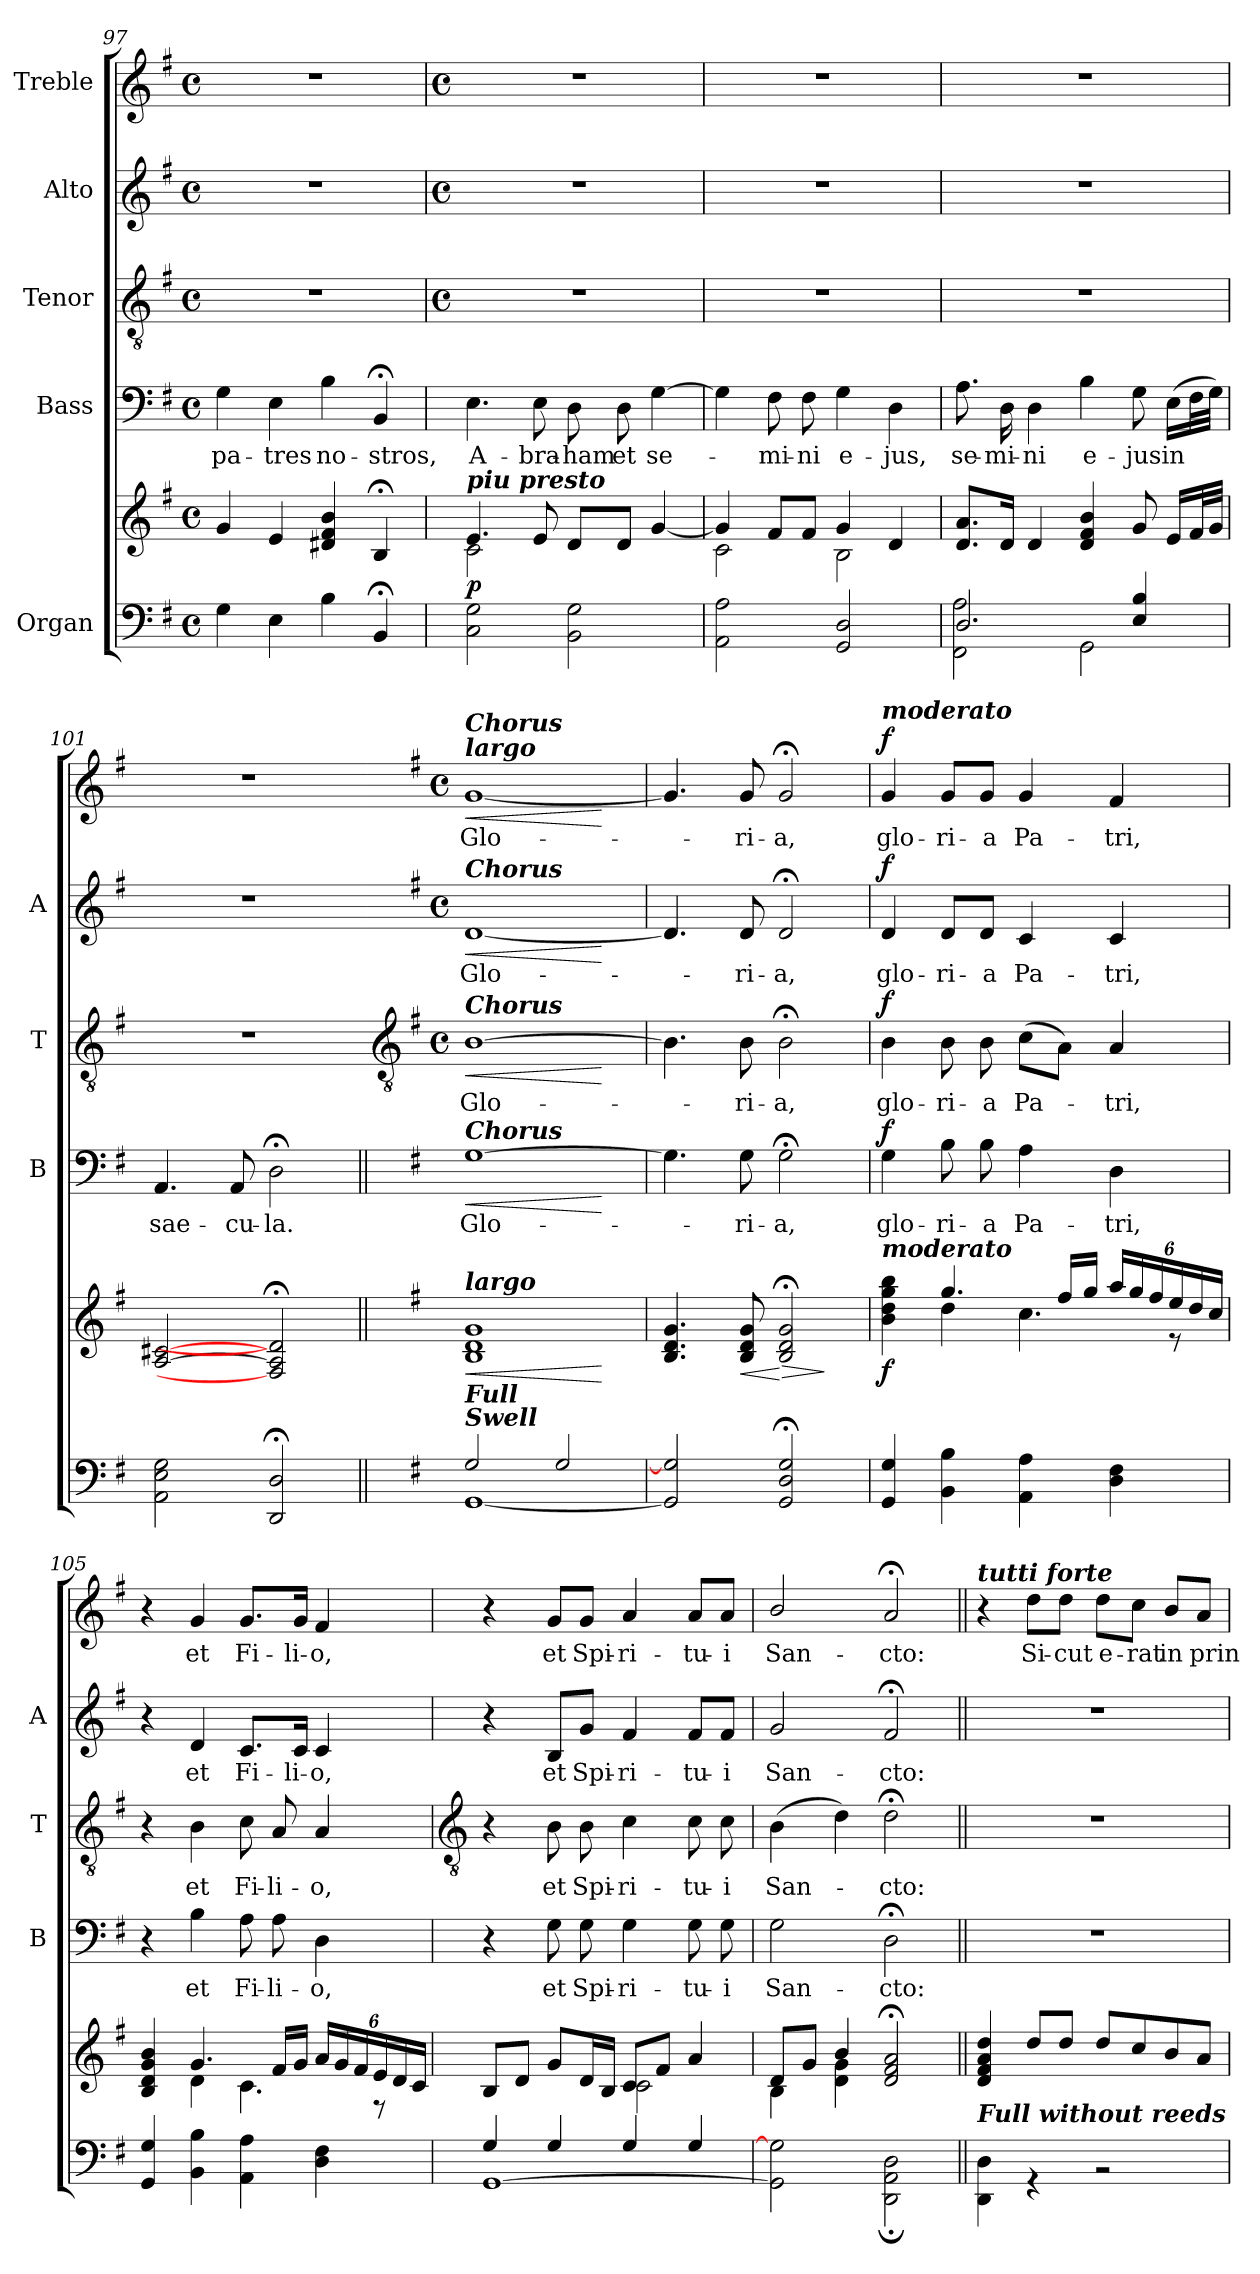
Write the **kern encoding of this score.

**kern	**kern	**dynam	**kern	**text	**dynam	**kern	**text	**dynam	**kern	**text	**dynam	**kern	**text	**dynam
*part5	*part5	*part5	*part4	*part4	*part4	*part3	*part3	*part3	*part2	*part2	*part2	*part1	*part1	*part1
*staff6	*staff5	*staff5/6	*staff4	*staff4	*staff4	*staff3	*staff3	*staff3	*staff2	*staff2	*staff2	*staff1	*staff1	*staff1
*I"Organ	*	*	*I"Bass	*	*	*I"Tenor	*	*	*I"Alto	*	*	*I"Treble	*	*
*	*	*	*I'B	*	*	*I'T	*	*	*I'A	*	*	*	*	*
*clefF4	*clefG2	*	*clefF4	*	*	*clefGv2	*	*	*clefG2	*	*	*clefG2	*	*
*k[f#]	*k[f#]	*	*k[f#]	*	*	*k[f#]	*	*	*k[f#]	*	*	*k[f#]	*	*
*G:	*G:	*	*G:	*	*	*G:	*	*	*G:	*	*	*G:	*	*
*M4/4	*M4/4	*	*M4/4	*	*	*M4/4	*	*	*M4/4	*	*	*M4/4	*	*
*met(c)	*met(c)	*	*met(c)	*	*	*met(c)	*	*	*met(c)	*	*	*met(c)	*	*
=97	=97	=97	=97	=97	=97	=97	=97	=97	=97	=97	=97	=97	=97	=97
!	!	!	!	!LO:LY:b	!	!	!	!	!	!	!	!	!	!
4G	4g	.	4G	pa-	.	1r	.	.	1r	.	.	1r	.	.
!	!	!	!	!LO:LY:b	!	!	!	!	!	!	!	!	!	!
4E	4e	.	4E	-tres	.	.	.	.	.	.	.	.	.	.
!	!	!	!	!LO:LY:b	!	!	!	!	!	!	!	!	!	!
4B	4d#X 4f# 4b	.	4B	no-	.	.	.	.	.	.	.	.	.	.
!	!	!	!	!LO:LY:b	!	!	!	!	!	!	!	!	!	!
4BB;	4B;<	.	4BB;<	-stros,	.	.	.	.	.	.	.	.	.	.
!!LO:LB:g=z
=98	=98	=98	=98	=98	=98	=98	=98	=98	=98	=98	=98	=98	=98	=98
*	*	*	*	*	*	*M4/4	*	*	*M4/4	*	*	*M4/4	*	*
*	*	*	*	*	*	*met(c)	*	*	*met(c)	*	*	*met(c)	*	*
*	*^	*	*	*	*	*	*	*	*	*	*	*	*	*
!	!LO:TX:a:Bi:t=piu presto	!	!	!	!	!	!	!	!	!	!	!	!	!	!
!	!	!	!LO:DY:b	!	!LO:LY:b	!	!	!	!	!	!	!	!	!	!
2C 2G	4.e	2c\	p	4.E	A-	.	1r	.	.	1r	.	.	1r	.	.
!	!	!	!	!	!LO:LY:b	!	!	!	!	!	!	!	!	!	!
.	8e	.	.	8E	-bra-	.	.	.	.	.	.	.	.	.	.
!	!	!	!	!	!LO:LY:b	!	!	!	!	!	!	!	!	!	!
2BB 2G	8dL	2ryy	.	8D	-ham	.	.	.	.	.	.	.	.	.	.
!	!	!	!	!	!LO:LY:b	!	!	!	!	!	!	!	!	!	!
.	8dJ	.	.	8D	et	.	.	.	.	.	.	.	.	.	.
!	!	!	!	!	!LO:LY:b	!	!	!	!	!	!	!	!	!	!
.	[4g	.	.	[4G	se-	.	.	.	.	.	.	.	.	.	.
=99	=99	=99	=99	=99	=99	=99	=99	=99	=99	=99	=99	=99	=99	=99	=99
2AA 2A	4g]	2c\	.	4G]	.	.	1r	.	.	1r	.	.	1r	.	.
!	!	!	!	!	!LO:LY:b	!	!	!	!	!	!	!	!	!	!
.	8f#L	.	.	8F#	mi-	.	.	.	.	.	.	.	.	.	.
!	!	!	!	!	!LO:LY:b	!	!	!	!	!	!	!	!	!	!
.	8f#J	.	.	8F#	-ni	.	.	.	.	.	.	.	.	.	.
!	!	!	!	!	!LO:LY:b	!	!	!	!	!	!	!	!	!	!
2GG 2D	4g	2B\	.	4G	e-	.	.	.	.	.	.	.	.	.	.
!	!	!	!	!	!LO:LY:b	!	!	!	!	!	!	!	!	!	!
.	4d	.	.	4D	-jus,	.	.	.	.	.	.	.	.	.	.
*	*v	*v	*	*	*	*	*	*	*	*	*	*	*	*	*
=100	=100	=100	=100	=100	=100	=100	=100	=100	=100	=100	=100	=100	=100	=100
*^	*	*	*	*	*	*	*	*	*	*	*	*	*	*
!	!	!	!	!	!LO:LY:b	!	!	!	!	!	!	!	!	!	!
2.D/	2FF#\ 2A\	8.d 8.aL	.	8.A	se-	.	1r	.	.	1r	.	.	1r	.	.
!	!	!	!	!	!LO:LY:b	!	!	!	!	!	!	!	!	!	!
.	.	16dJ	.	16D	-mi-	.	.	.	.	.	.	.	.	.	.
!	!	!	!	!	!LO:LY:b	!	!	!	!	!	!	!	!	!	!
.	.	4d	.	4D	-ni	.	.	.	.	.	.	.	.	.	.
!	!	!	!	!	!LO:LY:b	!	!	!	!	!	!	!	!	!	!
.	2GG\	4d 4f# 4b	.	4B	e-	.	.	.	.	.	.	.	.	.	.
!	!	!	!	!	!LO:LY:b	!	!	!	!	!	!	!	!	!	!
4E/ 4B/	.	8g	.	8G	-jus	.	.	.	.	.	.	.	.	.	.
!	!	!	!	!	!LO:LY:b	!	!	!	!	!	!	!	!	!	!
.	.	16eLL	.	(>16ELL	in	.	.	.	.	.	.	.	.	.	.
.	.	32f#L	.	32F#L	.	.	.	.	.	.	.	.	.	.	.
.	.	32gJJJ	.	32GJJJ)	.	.	.	.	.	.	.	.	.	.	.
*v	*v	*	*	*	*	*	*	*	*	*	*	*	*	*	*
=101	=101	=101	=101	=101	=101	=101	=101	=101	=101	=101	=101	=101	=101	=101
*	*^	*	*	*	*	*	*	*	*	*	*	*	*	*
!	!	!	!	!	!LO:LY:b	!	!	!	!	!	!	!	!	!	!
2AA 2E 2G	[2A [2c#X	1ryy	.	4.AA	sae-	.	1r	.	.	1r	.	.	1r	.	.
!	!	!	!	!	!LO:LY:b	!	!	!	!	!	!	!	!	!	!
.	.	.	.	8AA	-cu-	.	.	.	.	.	.	.	.	.	.
!	!	!	!	!	!LO:LY:b	!	!	!	!	!	!	!	!	!	!
2DD; 2D;	2F#];< 2A];< 2d];<	.	.	2D;<	-la.	.	.	.	.	.	.	.	.	.	.
*	*v	*v	*	*	*	*	*	*	*	*	*	*	*	*	*
!!LO:LB:g=z
=102||	=102||	=102	=102||	=102	=102	=102	=102	=102	=102	=102	=102	=102	=102	=102
*	*	*	*	*	*	*clefGv2	*	*	*	*	*	*	*	*
*	*	*	*	*	*	*k[f#]	*	*	*k[f#]	*	*	*k[f#]	*	*
*	*	*	*	*	*	*G:	*	*	*G:	*	*	*G:	*	*
*	*	*	*	*	*	*M4/4	*	*	*M4/4	*	*	*M4/4	*	*
*	*	*	*	*	*	*met(c)	*	*	*met(c)	*	*	*met(c)	*	*
*^	*	*	*	*	*	*	*	*	*	*	*	*	*	*
!	!	!	!	!	!	!	!	!	!	!	!	!	!LO:TX:a:Bi:t=largo	!	!
!	!	!	!	!	!	!	!	!	!	!	!	!	!LO:TX:a:Bi:t=Chorus	!	!
!	!	!	!	!	!	!	!	!	!	!LO:TX:a:Bi:t=Chorus	!	!	!	!	!
!	!	!	!	!	!	!	!LO:TX:a:Bi:t=Chorus	!	!	!	!	!	!	!	!
!	!	!	!	!LO:TX:a:Bi:t=Chorus	!	!	!	!	!	!	!	!	!	!	!
!	!	!LO:TX:b:Bi:t=Full\nSwell	!	!	!	!	!	!	!	!	!	!	!	!	!
!	!	!LO:TX:a:Bi:t=largo	!	!	!	!	!	!	!	!	!	!	!	!	!
!	!	!	!LO:HP:b	!	!LO:LY:b	!LO:HP:b	!	!LO:LY:b	!LO:HP:b	!	!LO:LY:b	!LO:HP:b	!	!LO:LY:b	!LO:HP:b
2G/	[1GG	1B 1d 1g	<	[1G	Glo-	<	[1B	Glo-	<	[1d	Glo-	<	[1g	Glo-	<
2G/	.	.	.	.	.	.	.	.	.	.	.	.	.	.	.
*v	*v	*	*	*	*	*	*	*	*	*	*	*	*	*	*
.	.	[	.	.	[	.	.	[	.	.	[	.	.	[
=103	=103	=103	=103	=103	=103	=103	=103	=103	=103	=103	=103	=103	=103	=103
!	!	!LO:HP:b	!	!	!	!	!	!	!	!	!	!	!	!
*	*^	*	*	*	*	*	*	*	*	*	*	*	*	*
2GG] 2G]	4.B 4.d 4.g	1ryy	>	4.G]	.	.	4.B]	.	.	4.d]	.	.	4.g]	.	.
!	!	!	!LO:HP:n=1:b	!	!LO:LY:b	!	!	!LO:LY:b	!	!	!LO:LY:b	!	!	!LO:LY:b	!
.	8B 8d 8g	.	] <	8G	ri-	.	8B	ri-	.	8d	ri-	.	8g	ri-	.
!	!	!	!LO:HP:n=1:b	!	!LO:LY:b	!	!	!LO:LY:b	!	!	!LO:LY:b	!	!	!LO:LY:b	!
2GG; 2D; 2G;	2B;< 2d;< 2g;<	.	[ >	2G;<	-a,	.	2B;<	-a,	.	2d;<	-a,	.	2g;<	-a,	.
*	*v	*v	*	*	*	*	*	*	*	*	*	*	*	*	*
.	.	]	.	.	.	.	.	.	.	.	.	.	.	.
=104	=104	=104	=104	=104	=104	=104	=104	=104	=104	=104	=104	=104	=104	=104
*	*^	*	*	*	*	*	*	*	*	*	*	*	*	*
!	!	!	!	!	!	!	!	!	!	!	!	!	!LO:TX:a:Bi:t=moderato	!	!
!	!LO:TX:a:Bi:t=moderato	!	!	!	!	!	!	!	!	!	!	!	!	!	!
!	!	!	!LO:DY:b	!	!LO:LY:b	!LO:DY:b	!	!LO:LY:b	!LO:DY:b	!	!LO:LY:b	!LO:DY:b	!	!LO:LY:b	!LO:DY:b
4GG 4G	4b 4dd 4gg 4bb	4ryy	f	4G	glo-	f	4B	glo-	f	4d	glo-	f	4g	glo-	f
!	!	!	!	!	!LO:LY:b	!	!	!LO:LY:b	!	!	!LO:LY:b	!	!	!LO:LY:b	!
4BB 4B	4.gg/	4dd\	.	8B	-ri-	.	8B	-ri-	.	8d/L	-ri-	.	8g/L	-ri-	.
!	!	!	!	!	!LO:LY:b	!	!	!LO:LY:b	!	!	!LO:LY:b	!	!	!LO:LY:b	!
.	.	.	.	8B	-a	.	8B	-a	.	8d/J	-a	.	8g/J	-a	.
!	!	!	!	!	!LO:LY:b	!	!	!LO:LY:b	!	!	!LO:LY:b	!	!	!LO:LY:b	!
4AA 4A	.	4.cc\	.	4A	Pa-	.	(>8cL	Pa-	.	4c	Pa-	.	4g	Pa-	.
.	16ff#/LL	.	.	.	.	.	8AJ)	.	.	.	.	.	.	.	.
.	16gg/JJ	.	.	.	.	.	.	.	.	.	.	.	.	.	.
!	!	!	!	!	!LO:LY:b	!	!	!LO:LY:b	!	!	!LO:LY:b	!	!	!LO:LY:b	!
4D 4F#	24aa/LL	.	.	4D	-tri,	.	4A	tri,	.	4c	-tri,	.	4f#	-tri,	.
.	24gg/	.	.	.	.	.	.	.	.	.	.	.	.	.	.
.	24ff#/	.	.	.	.	.	.	.	.	.	.	.	.	.	.
.	24ee/	8r	.	.	.	.	.	.	.	.	.	.	.	.	.
.	24dd/	.	.	.	.	.	.	.	.	.	.	.	.	.	.
.	24cc/JJ	.	.	.	.	.	.	.	.	.	.	.	.	.	.
=105	=105	=105	=105	=105	=105	=105	=105	=105	=105	=105	=105	=105	=105	=105	=105
4GG 4G	4B 4d 4g 4b	4ryy	.	4r	.	.	4r	.	.	4r	.	.	4r	.	.
!	!	!	!	!	!LO:LY:b	!	!	!LO:LY:b	!	!	!LO:LY:b	!	!	!LO:LY:b	!
4BB 4B	4.g	4d\	.	4B	et	.	4B	et	.	4d	et	.	4g	et	.
!	!	!	!	!	!LO:LY:b	!	!	!LO:LY:b	!	!	!LO:LY:b	!	!	!LO:LY:b	!
4AA 4A	.	4.c\	.	8A	Fi-	.	8c	Fi-	.	8.c/L	Fi-	.	8.g/L	Fi-	.
!	!	!	!	!	!LO:LY:b	!	!	!LO:LY:b	!	!	!	!	!	!	!
.	16f#LL	.	.	8A	-li-	.	8A	-li-	.	.	.	.	.	.	.
!	!	!	!	!	!	!	!	!	!	!	!LO:LY:b	!	!	!LO:LY:b	!
.	16gJJ	.	.	.	.	.	.	.	.	16c/Jk	-li-	.	16g/Jk	-li-	.
!	!	!	!	!	!LO:LY:b	!	!	!LO:LY:b	!	!	!LO:LY:b	!	!	!LO:LY:b	!
4D 4F#	24aLL	.	.	4D	-o,	.	4A	-o,	.	4c	-o,	.	4f#	-o,	.
.	24g	.	.	.	.	.	.	.	.	.	.	.	.	.	.
.	24f#	.	.	.	.	.	.	.	.	.	.	.	.	.	.
.	24e	8r	.	.	.	.	.	.	.	.	.	.	.	.	.
.	24d	.	.	.	.	.	.	.	.	.	.	.	.	.	.
.	24cJJ	.	.	.	.	.	.	.	.	.	.	.	.	.	.
!!LO:LB:g=z
=106	=106	=106	=106	=106	=106	=106	=106	=106	=106	=106	=106	=106	=106	=106	=106
*	*	*	*	*	*	*	*clefGv2	*	*	*	*	*	*	*	*
*^	*	*	*	*	*	*	*	*	*	*	*	*	*	*	*
*	*^	*	*	*	*	*	*	*	*	*	*	*	*	*	*	*
4G/	2ryy	[1GG	8BL	2ryy	.	4r	.	.	4r	.	.	4r	.	.	4r	.	.
.	.	.	8dJ	.	.	.	.	.	.	.	.	.	.	.	.	.	.
!	!	!	!	!	!	!	!LO:LY:b	!	!	!LO:LY:b	!	!	!LO:LY:b	!	!	!LO:LY:b	!
4G/	.	.	8gL	.	.	8G	et	.	8B	et	.	8B/L	et	.	8g/L	et	.
!	!	!	!	!	!	!	!LO:LY:b	!	!	!LO:LY:b	!	!	!LO:LY:b	!	!	!LO:LY:b	!
.	.	.	16dL	.	.	8G	Spi-	.	8B	Spi-	.	8g/J	Spi-	.	8g/J	Spi-	.
.	.	.	16BJJ	.	.	.	.	.	.	.	.	.	.	.	.	.	.
!	!	!	!	!	!	!	!LO:LY:b	!	!	!LO:LY:b	!	!	!LO:LY:b	!	!	!LO:LY:b	!
2ryy	4G/	.	8cL	2c\	.	4G	-ri-	.	4c	-ri-	.	4f#	-ri-	.	4a	-ri-	.
.	.	.	8f#J	.	.	.	.	.	.	.	.	.	.	.	.	.	.
!	!	!	!	!	!	!	!LO:LY:b	!	!	!LO:LY:b	!	!	!LO:LY:b	!	!	!LO:LY:b	!
.	4G/	.	4a	.	.	8G	-tu-	.	8c	-tu-	.	8f#/L	-tu-	.	8a/L	-tu-	.
!	!	!	!	!	!	!	!LO:LY:b	!	!	!LO:LY:b	!	!	!LO:LY:b	!	!	!LO:LY:b	!
.	.	.	.	.	.	8G	-i	.	8c	-i	.	8f#/J	-i	.	8a/J	-i	.
*	*v	*v	*	*	*	*	*	*	*	*	*	*	*	*	*	*	*
=107	=107	=107	=107	=107	=107	=107	=107	=107	=107	=107	=107	=107	=107	=107	=107	=107
!	!	!	!	!	!	!LO:LY:b	!	!	!LO:LY:b	!	!	!LO:LY:b	!	!	!LO:LY:b	!
1ryy	2GG] 2G]	8dL	4B\	.	2G	San-	.	(>4B	San-	.	2g	San-	.	2b/	San-	.
.	.	8gJ	.	.	.	.	.	.	.	.	.	.	.	.	.	.
.	.	4b/	4d\ 4g\	.	.	.	.	4d)	.	.	.	.	.	.	.	.
!	!	!	!	!	!	!LO:LY:b	!	!	!LO:LY:b	!	!	!LO:LY:b	!	!	!LO:LY:b	!
.	2DD; 2AA; 2D;	2d;< 2f#;< 2a;<	2ryy	.	2D;<	-cto:	.	2d;<	cto:	.	2f#;<	-cto:	.	2a;<	-cto:	.
=108||	=108||	=108||	=108||	=108||	=108||	=108||	=108||	=108||	=108||	=108||	=108||	=108||	=108||	=108||	=108||	=108||
!	!	!	!	!	!	!	!	!	!	!	!	!	!	!LO:TX:a:Bi:t=tutti forte	!	!
!	!	!LO:TX:b:Bi:t=Full without reeds	!	!	!	!	!	!	!	!	!	!	!	!	!	!
1ryy	4DD 4D	4d 4f# 4a 4dd	1ryy	.	1r	.	.	1r	.	.	1r	.	.	4r	.	.
!	!	!	!	!	!	!	!	!	!	!	!	!	!	!	!LO:LY:b	!
.	4r	8ddL	.	.	.	.	.	.	.	.	.	.	.	8dd\L	Si-	.
!	!	!	!	!	!	!	!	!	!	!	!	!	!	!	!LO:LY:b	!
.	.	8ddJ	.	.	.	.	.	.	.	.	.	.	.	8dd\J	-cut	.
!	!	!	!	!	!	!	!	!	!	!	!	!	!	!	!LO:LY:b	!
.	2r	8ddL	.	.	.	.	.	.	.	.	.	.	.	8dd\L	e-	.
!	!	!	!	!	!	!	!	!	!	!	!	!	!	!	!LO:LY:b	!
.	.	8cc	.	.	.	.	.	.	.	.	.	.	.	8cc\J	-rat	.
!	!	!	!	!	!	!	!	!	!	!	!	!	!	!	!LO:LY:b	!
.	.	8b	.	.	.	.	.	.	.	.	.	.	.	8b/L	in	.
!	!	!	!	!	!	!	!	!	!	!	!	!	!	!	!LO:LY:b	!
.	.	8aJ	.	.	.	.	.	.	.	.	.	.	.	8a/J	prin-	.
*v	*v	*	*	*	*	*	*	*	*	*	*	*	*	*	*	*
*	*v	*v	*	*	*	*	*	*	*	*	*	*	*	*	*
=	=	=	=	=	=	=	=	=	=	=	=	=	=	=
*-	*-	*-	*-	*-	*-	*-	*-	*-	*-	*-	*-	*-	*-	*-
